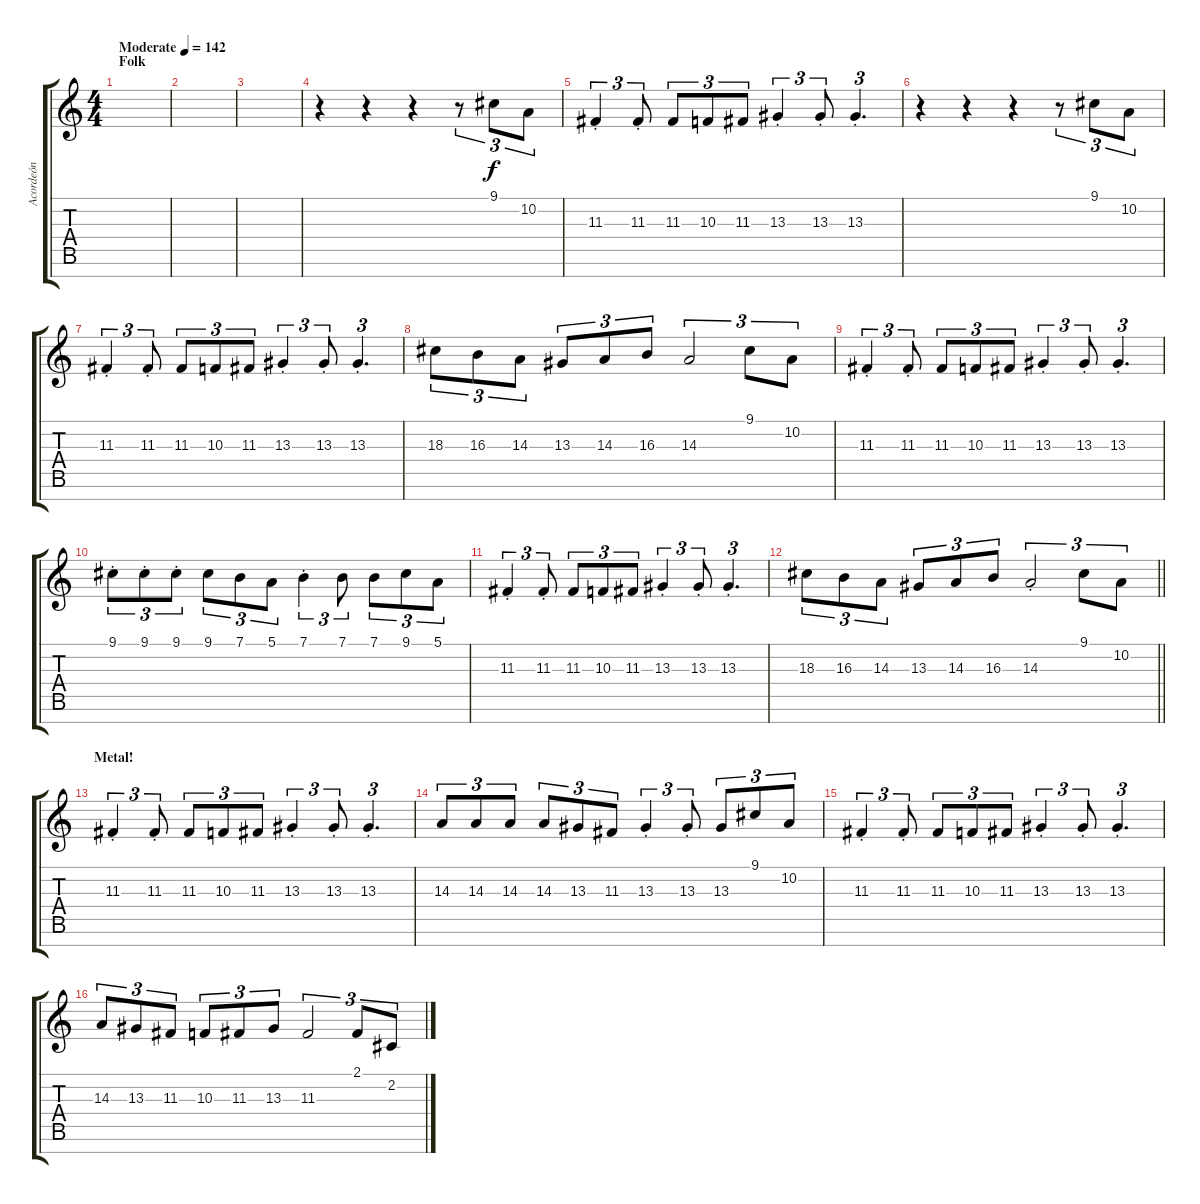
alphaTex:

\track ("Acordeón" "Acordeón") {instrument accordion}
\staff {score tabs}
\tuning (E4 B3 G3 D3 A2 E2 B1) {hide}
\ts (4 4)
\section ("" "Folk")
\tempo (142 "Moderate")
\clef g2
\ks c
|
|
|
r.4 r.4 r.4 r.8{tu (3 2)} 9.1.8{tu (3 2)} 10.2.8{tu (3 2)} |
11.3{st}.4{tu (3 2)} 11.3{st}.8{tu (3 2)} 11.3.8{tu (3 2)} 10.3.8{tu (3 2)} 11.3.8{tu (3 2)} 13.3{st}.4{tu (3 2)} 13.3{st}.8{tu (3 2)} 13.3{st}.4{d tu (3 2)} |
r.4 r.4 r.4 r.8{tu (3 2)} 9.1.8{tu (3 2)} 10.2.8{tu (3 2)} |
11.3{st}.4{tu (3 2)} 11.3{st}.8{tu (3 2)} 11.3.8{tu (3 2)} 10.3.8{tu (3 2)} 11.3.8{tu (3 2)} 13.3{st}.4{tu (3 2)} 13.3{st}.8{tu (3 2)} 13.3{st}.4{d tu (3 2)} |
18.3.8{tu (3 2)} 16.3.8{tu (3 2)} 14.3.8{tu (3 2)} 13.3.8{tu (3 2)} 14.3.8{tu (3 2)} 16.3.8{tu (3 2)} 14.3.2{tu (3 2)} 9.1.8{tu (3 2)} 10.2.8{tu (3 2)} |
11.3{st}.4{tu (3 2)} 11.3{st}.8{tu (3 2)} 11.3.8{tu (3 2)} 10.3.8{tu (3 2)} 11.3.8{tu (3 2)} 13.3{st}.4{tu (3 2)} 13.3{st}.8{tu (3 2)} 13.3{st}.4{d tu (3 2)} |
9.1{st}.8{tu (3 2)} 9.1{st}.8{tu (3 2)} 9.1{st}.8{tu (3 2)} 9.1.8{tu (3 2)} 7.1.8{tu (3 2)} 5.1.8{tu (3 2)} 7.1{st}.4{tu (3 2)} 7.1.8{tu (3 2)} 7.1.8{tu (3 2)} 9.1.8{tu (3 2)} 5.1.8{tu (3 2)} |
11.3{st}.4{tu (3 2)} 11.3{st}.8{tu (3 2)} 11.3.8{tu (3 2)} 10.3.8{tu (3 2)} 11.3.8{tu (3 2)} 13.3{st}.4{tu (3 2)} 13.3{st}.8{tu (3 2)} 13.3{st}.4{d tu (3 2)} |
\barLineRight lightlight
18.3.8{tu (3 2)} 16.3.8{tu (3 2)} 14.3.8{tu (3 2)} 13.3.8{tu (3 2)} 14.3.8{tu (3 2)} 16.3.8{tu (3 2)} 14.3{st}.2{tu (3 2)} 9.1.8{tu (3 2)} 10.2.8{tu (3 2)} |
\section ("" "Metal!")
11.3{st}.4{tu (3 2)} 11.3{st}.8{tu (3 2)} 11.3.8{tu (3 2)} 10.3.8{tu (3 2)} 11.3.8{tu (3 2)} 13.3{st}.4{tu (3 2)} 13.3{st}.8{tu (3 2)} 13.3{st}.4{d tu (3 2)} |
14.3.8{tu (3 2)} 14.3.8{tu (3 2)} 14.3.8{tu (3 2)} 14.3.8{tu (3 2)} 13.3.8{tu (3 2)} 11.3.8{tu (3 2)} 13.3{st}.4{tu (3 2)} 13.3{st}.8{tu (3 2)} 13.3.8{tu (3 2)} 9.1.8{tu (3 2)} 10.2.8{tu (3 2)} |
11.3{st}.4{tu (3 2)} 11.3{st}.8{tu (3 2)} 11.3.8{tu (3 2)} 10.3.8{tu (3 2)} 11.3.8{tu (3 2)} 13.3{st}.4{tu (3 2)} 13.3{st}.8{tu (3 2)} 13.3{st}.4{d tu (3 2)} |
14.3.8{tu (3 2)} 13.3.8{tu (3 2)} 11.3.8{tu (3 2)} 10.3.8{tu (3 2)} 11.3.8{tu (3 2)} 13.3.8{tu (3 2)} 11.3.2{tu (3 2)} 2.1.8{tu (3 2)} 2.2.8{tu (3 2)}
